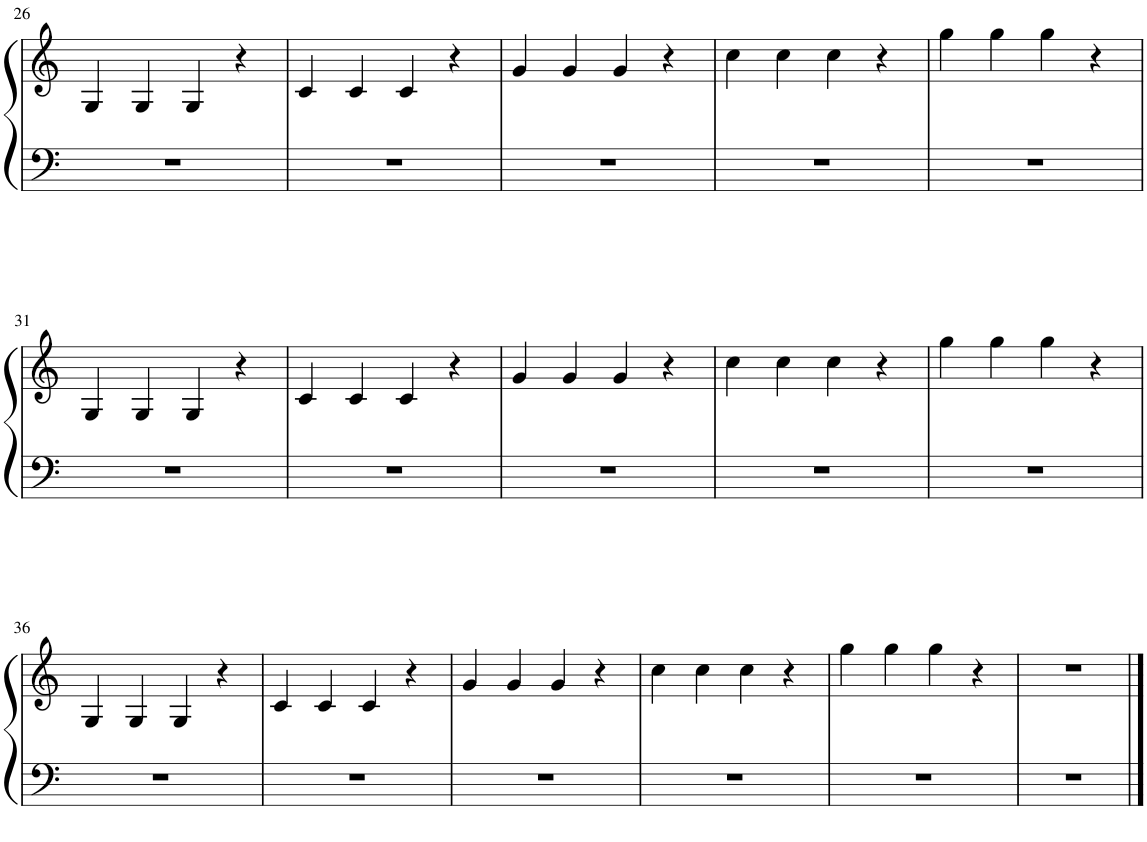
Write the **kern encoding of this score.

**kern	**kern
*part1	*part1
*staff2	*staff1
*I"钢琴	*
!!LO:PB:g=z
*clefF4	*clefG2
*k[]	*k[]
*M4/4	*M4/4
=26	=26
1r	4G/
.	4G/
.	4G/
.	4r
=27	=27
1r	4c/
.	4c/
.	4c/
.	4r
=28	=28
1r	4g/
.	4g/
.	4g/
.	4r
=29	=29
1r	4cc\
.	4cc\
.	4cc\
.	4r
=30	=30
1r	4gg\
.	4gg\
.	4gg\
.	4r
!!LO:LB:g=z
=31	=31
1r	4G/
.	4G/
.	4G/
.	4r
=32	=32
1r	4c/
.	4c/
.	4c/
.	4r
=33	=33
1r	4g/
.	4g/
.	4g/
.	4r
=34	=34
1r	4cc\
.	4cc\
.	4cc\
.	4r
=35	=35
1r	4gg\
.	4gg\
.	4gg\
.	4r
!!LO:LB:g=z
=36	=36
1r	4G/
.	4G/
.	4G/
.	4r
=37	=37
1r	4c/
.	4c/
.	4c/
.	4r
=38	=38
1r	4g/
.	4g/
.	4g/
.	4r
=39	=39
1r	4cc\
.	4cc\
.	4cc\
.	4r
=40	=40
1r	4gg\
.	4gg\
.	4gg\
.	4r
=41	=41
1r	1r
==	==
*-	*-
